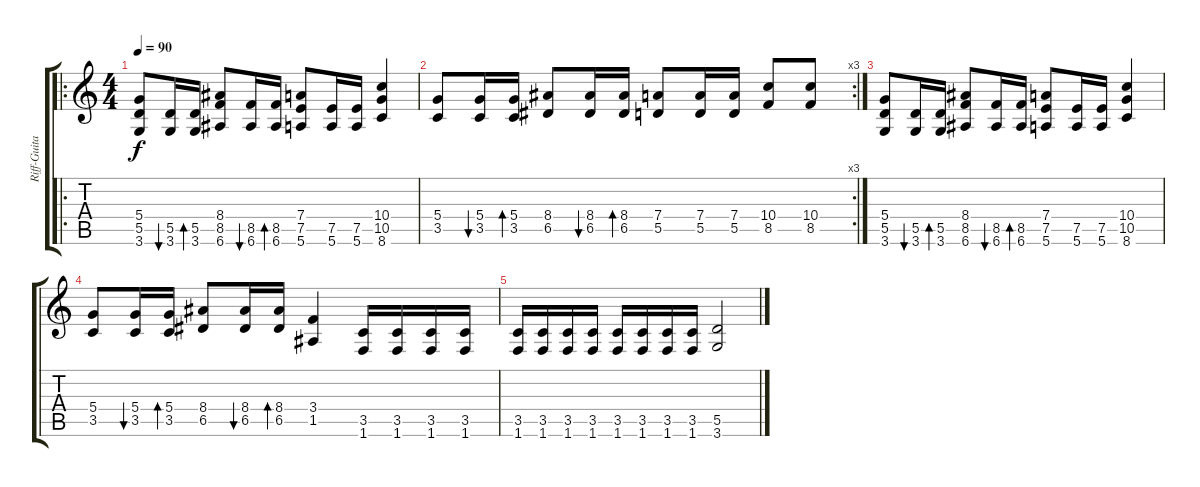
\track ("Riff-Guitar" "Riff-Guita") {instrument distortionguitar}
\staff {score tabs}
\tuning (E4 B3 G3 D3 A2 E2) {hide}
\ro
\ts (4 4)
\tempo 90
\clef g2
\ks c
(5.4 5.5 3.6).8{dy f} (5.5 3.6).16{bu 120} (5.5 3.6).16{bd 120} (8.4 8.5 6.6).8 (8.5 6.6).16{bu 120} (8.5 6.6).16{bd 120} (7.4 7.5 5.6).8 (7.5 5.6).16 (7.5 5.6).16 (10.4 10.5 8.6).4 |
\rc 3
(5.4 3.5).8 (5.4 3.5).16{bu 120} (5.4 3.5).16{bd 120} (8.4 6.5).8 (8.4 6.5).16{bu 120} (8.4 6.5).16{bd 120} (7.4 5.5).8 (7.4 5.5).16 (7.4 5.5).16 (10.4 8.5).8 (10.4 8.5).8 |
(5.4 5.5 3.6).8 (5.5 3.6).16{bu 120} (5.5 3.6).16{bd 120} (8.4 8.5 6.6).8 (8.5 6.6).16{bu 120} (8.5 6.6).16{bd 120} (7.4 7.5 5.6).8 (7.5 5.6).16 (7.5 5.6).16 (10.4 10.5 8.6).4 |
(5.4 3.5).8 (5.4 3.5).16{bu 120} (5.4 3.5).16{bd 120} (8.4 6.5).8 (8.4 6.5).16{bu 120} (8.4 6.5).16{bd 120} (3.4 1.5).4 (3.5 1.6).16 (3.5 1.6).16 (3.5 1.6).16 (3.5 1.6).16 |
(3.5 1.6).16 (3.5 1.6).16 (3.5 1.6).16 (3.5 1.6).16 (3.5 1.6).16 (3.5 1.6).16 (3.5 1.6).16 (3.5 1.6).16 (5.5 3.6).2
